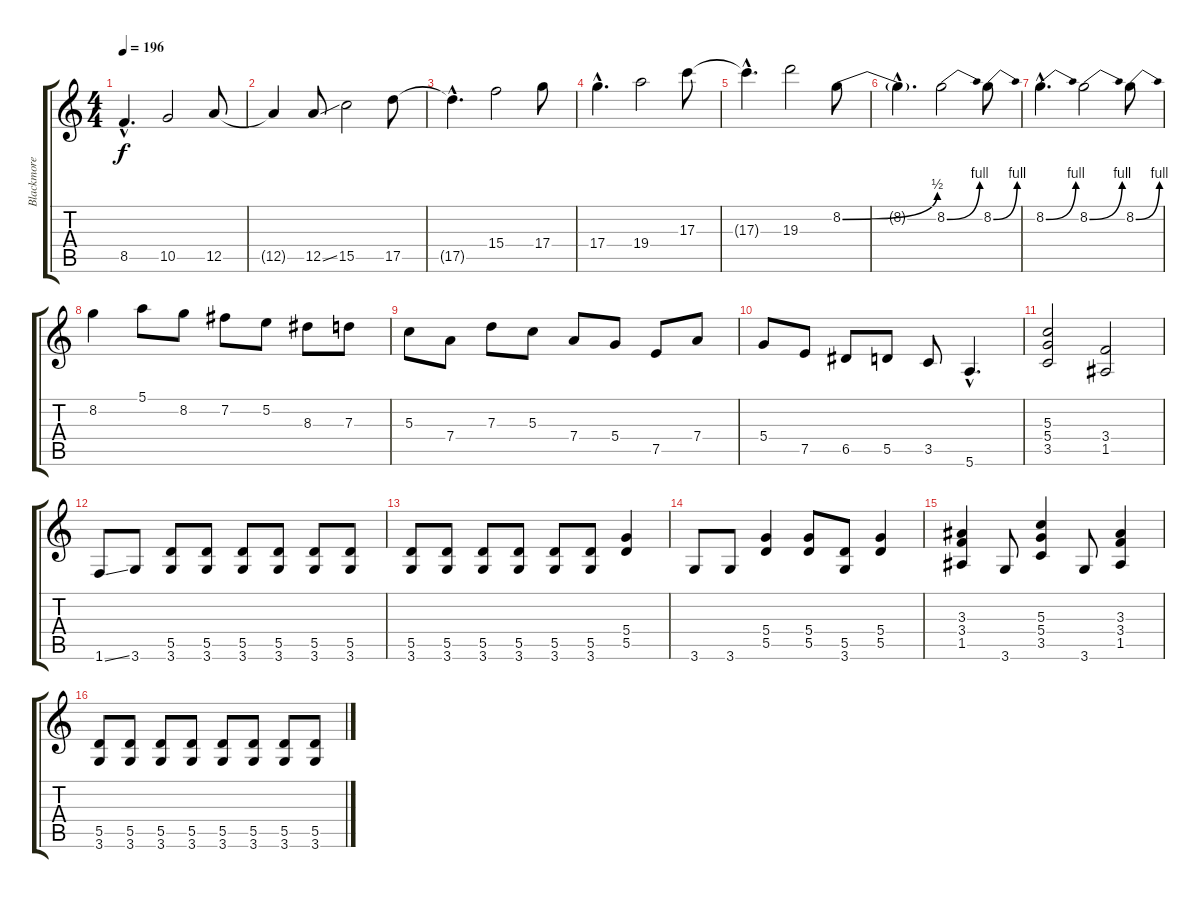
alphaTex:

\track ("Blackmore" "Blackmore") {instrument overdrivenguitar}
\staff {score tabs}
\tuning (E4 B3 G3 D3 A2 E2) {hide}
\ts (4 4)
\tempo 196
\clef g2
\ks c
8.5{hac t}.4{d dy f} 10.5.2 12.5.8 |
12.5{t}.4 12.5{ss}.8 15.5.2 17.5.8 |
17.5{hac t}.4{d} 15.4.2 17.4.8 |
17.4{hac}.4{d} 19.4.2 17.3.8 |
17.3{hac t}.4{d} 19.3.2 8.2{be (bend 0 0 60 2)}.8 |
8.2{hac t}.4{d} 8.2{be (bend 0 0 60 4)}.2 8.2{be (bend 0 0 60 4)}.8 |
8.2{be (bend 0 0 60 4) hac}.4{d} 8.2{be (bend 0 0 60 4)}.2 8.2{be (bend 0 0 60 4)}.8 |
8.2.4 5.1.8 8.2.8 7.2.8 5.2.8 8.3.8 7.3.8 |
5.3.8 7.4.8 7.3.8 5.3.8 7.4.8 5.4.8 7.5.8 7.4.8 |
5.4.8 7.5.8 6.5.8 5.5.8 3.5.8 5.6{hac}.4{d} |
(5.3 5.4 3.5).2 (3.4 1.5).2 |
1.6{ss}.8 3.6.8 (5.5 3.6).8 (5.5 3.6).8 (5.5 3.6).8 (5.5 3.6).8 (5.5 3.6).8 (5.5 3.6).8 |
(5.5 3.6).8 (5.5 3.6).8 (5.5 3.6).8 (5.5 3.6).8 (5.5 3.6).8 (5.5 3.6).8 (5.4 5.5).4 |
3.6.8 3.6.8 (5.4 5.5).4 (5.4 5.5).8 (5.5 3.6).8 (5.4 5.5).4 |
(3.3 3.4 1.5).4 3.6.8 (5.3 5.4 3.5).4 3.6.8 (3.3 3.4 1.5).4 |
(5.5 3.6).8 (5.5 3.6).8 (5.5 3.6).8 (5.5 3.6).8 (5.5 3.6).8 (5.5 3.6).8 (5.5 3.6).8 (5.5 3.6).8
